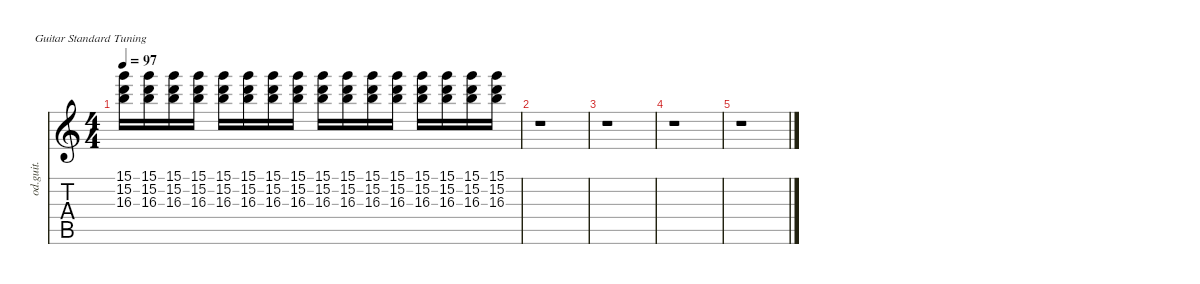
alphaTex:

\defaultSystemsLayout 4
\hideDynamics
\bracketExtendMode nobrackets
\track ("Overdriven Guitar" "od.guit.") {instrument overdrivenguitar}
\staff {score tabs}
\tuning (E4 B3 G3 D3 A2 E2)
\ts (4 4)
\tempo 97
\clef g2
\ks c
(16.3 15.2 15.1).16{dy mf beam Down} (16.3 15.2 15.1).16{beam Down} (16.3 15.2 15.1).16{beam Down} (16.3 15.2 15.1).16{beam Down} (16.3 15.2 15.1).16{beam Down} (16.3 15.2 15.1).16{beam Down} (16.3 15.2 15.1).16{beam Down} (16.3 15.2 15.1).16{beam Down} (16.3 15.2 15.1).16{beam Down} (16.3 15.2 15.1).16{beam Down} (16.3 15.2 15.1).16{beam Down} (16.3 15.2 15.1).16{beam Down} (16.3 15.2 15.1).16{beam Down} (16.3 15.2 15.1).16{beam Down} (16.3 15.2 15.1).16{beam Down} (16.3 15.2 15.1).16{beam Down} |
r.1{beam Down} |
r.1{beam Down} |
r.1{beam Down} |
r.1{beam Down}
